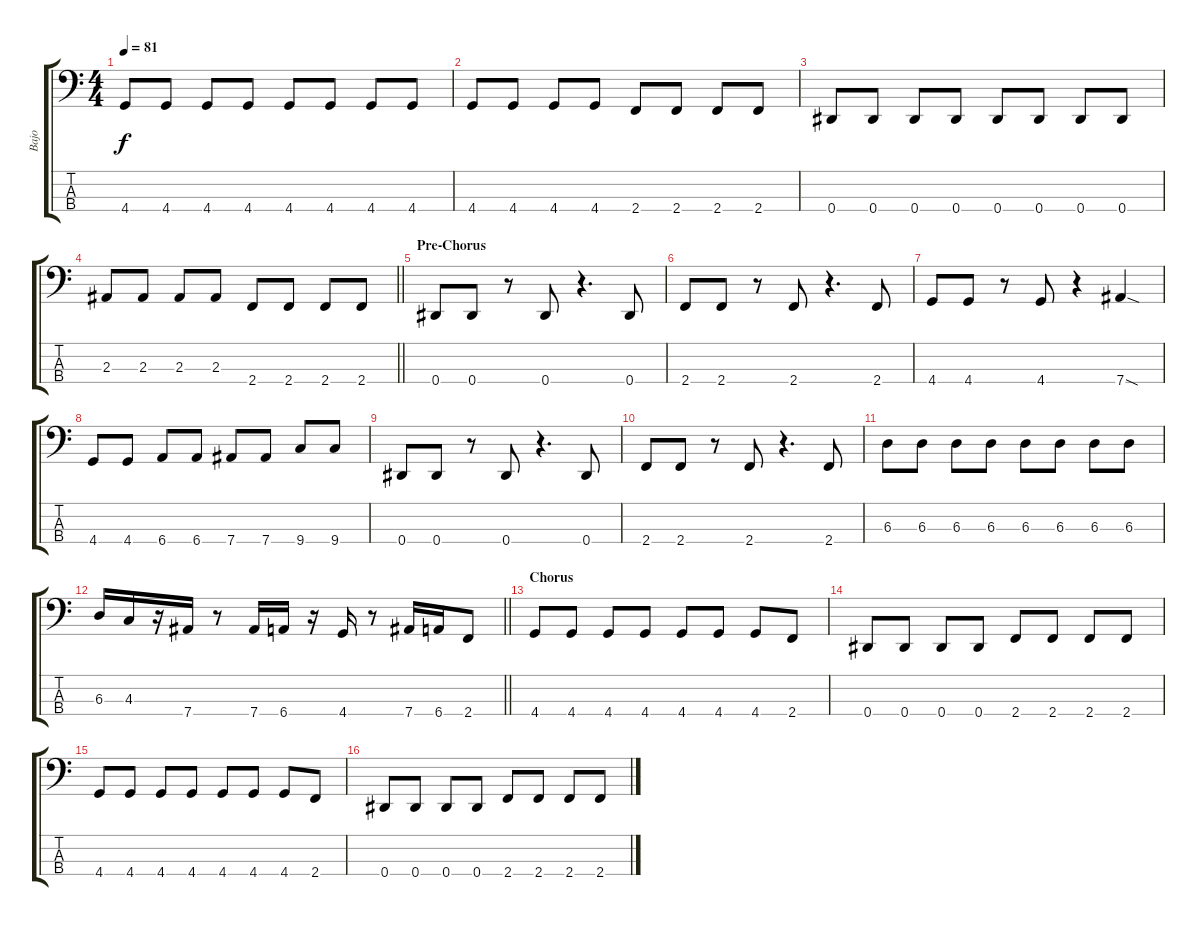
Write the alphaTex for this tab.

\track ("Bajo" "Bajo") {instrument electricbassfinger}
\staff {score tabs}
\tuning (Gb2 Db2 Ab1 Eb1) {hide}
\ts (4 4)
\tempo 81
\clef f4
\ks c
4.4.8{dy f} 4.4.8 4.4.8 4.4.8 4.4.8 4.4.8 4.4.8 4.4.8 |
4.4.8 4.4.8 4.4.8 4.4.8 2.4.8 2.4.8 2.4.8 2.4.8 |
0.4.8 0.4.8 0.4.8 0.4.8 0.4.8 0.4.8 0.4.8 0.4.8 |
\barLineRight lightlight
2.3.8 2.3.8 2.3.8 2.3.8 2.4.8 2.4.8 2.4.8 2.4.8 |
\section ("" "Pre-Chorus")
0.4.8 0.4.8 r.8 0.4.8 r.4{d} 0.4.8 |
2.4.8 2.4.8 r.8 2.4.8 r.4{d} 2.4.8 |
4.4.8 4.4.8 r.8 4.4.8 r.4 7.4{sod}.4 |
4.4.8 4.4.8 6.4.8 6.4.8 7.4.8 7.4.8 9.4.8 9.4.8 |
0.4.8 0.4.8 r.8 0.4.8 r.4{d} 0.4.8 |
2.4.8 2.4.8 r.8 2.4.8 r.4{d} 2.4.8 |
6.3.8 6.3.8 6.3.8 6.3.8 6.3.8 6.3.8 6.3.8 6.3.8 |
\barLineRight lightlight
6.3.16 4.3.16 r.16 7.4.16 r.8 7.4.16 6.4.16 r.16 4.4.16 r.8 7.4.16 6.4.16 2.4.8 |
\section ("" "Chorus")
4.4.8 4.4.8 4.4.8 4.4.8 4.4.8 4.4.8 4.4.8 2.4.8 |
0.4.8 0.4.8 0.4.8 0.4.8 2.4.8 2.4.8 2.4.8 2.4.8 |
4.4.8 4.4.8 4.4.8 4.4.8 4.4.8 4.4.8 4.4.8 2.4.8 |
0.4.8 0.4.8 0.4.8 0.4.8 2.4.8 2.4.8 2.4.8 2.4.8
